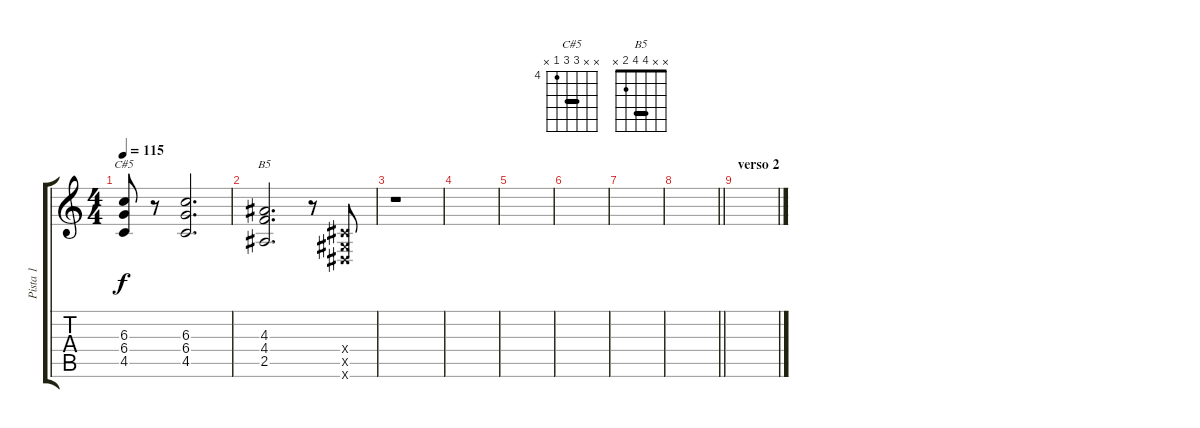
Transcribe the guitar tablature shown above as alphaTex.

\track ("Pista 1" "Pista 1") {instrument acousticguitarsteel}
\staff {score tabs}
\tuning (Eb4 Bb3 Gb3 Db3 Ab2 Eb2) {hide}
\chord ("C#5" x x 6 6 4 x) {firstfret 4 barre 6}
\chord ("B5" x x 4 4 2 x) {barre 4}
\ts (4 4)
\tempo 115
\clef g2
\ks c
(6.3 6.4 4.5).8{ch "C#5" dy f} r.8 (6.3 6.4 4.5).2{d} |
(4.3 4.4 2.5).2{d ch "B5"} r.8 (0.4{x} 0.5{x} 0.6{x}).8 |
r.1 |
|
|
|
|
\barLineRight lightlight
|
\section ("" "verso 2")
